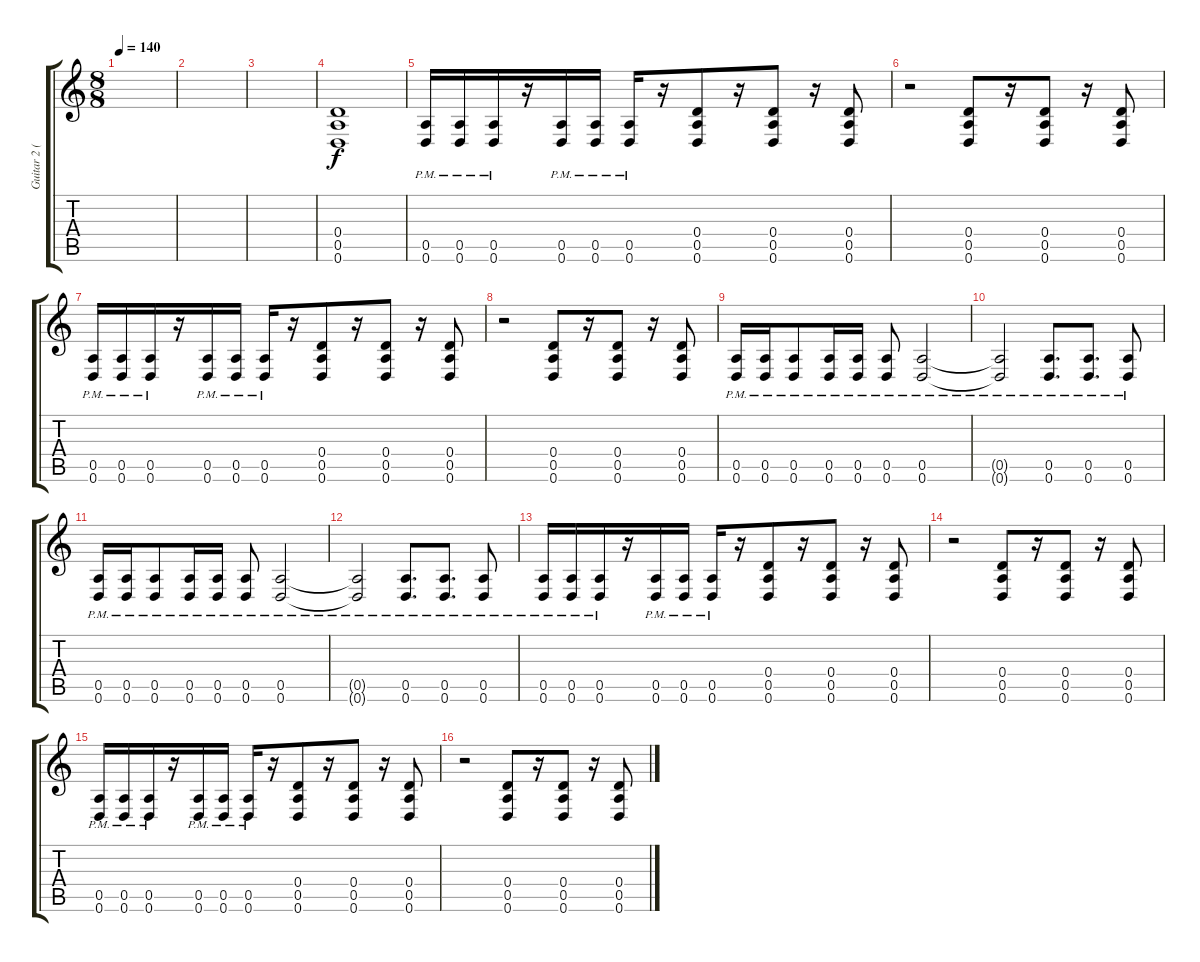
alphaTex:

\track ("Guitar 2 (left speaker)" "Guitar 2 (") {instrument distortionguitar}
\staff {score tabs}
\tuning (E4 B3 G3 D3 A2 D2) {hide}
\ts (8 8)
\tempo 140
\clef g2
\ks c
|
|
|
(0.4 0.5 0.6).1{volume 10} |
(0.5{pm} 0.6{pm}).16 (0.5{pm} 0.6{pm}).16 (0.5{pm} 0.6{pm}).16 r.16 (0.5{pm} 0.6{pm}).16 (0.5{pm} 0.6{pm}).16 (0.5{pm} 0.6{pm}).16 r.16 (0.4 0.5 0.6).8 r.16 (0.4 0.5 0.6).8 r.16 (0.4 0.5 0.6).8 |
r.2 (0.4 0.5 0.6).8 r.16 (0.4 0.5 0.6).8 r.16 (0.4 0.5 0.6).8 |
(0.5{pm} 0.6{pm}).16{volume 13} (0.5{pm} 0.6{pm}).16 (0.5{pm} 0.6{pm}).16 r.16 (0.5{pm} 0.6{pm}).16 (0.5{pm} 0.6{pm}).16 (0.5{pm} 0.6{pm}).16 r.16 (0.4 0.5 0.6).8 r.16 (0.4 0.5 0.6).8 r.16 (0.4 0.5 0.6).8 |
r.2 (0.4 0.5 0.6).8 r.16 (0.4 0.5 0.6).8 r.16 (0.4 0.5 0.6).8 |
(0.5{pm} 0.6{pm}).16{volume 13} (0.5{pm} 0.6{pm}).16 (0.5{pm} 0.6{pm}).8 (0.5{pm} 0.6{pm}).16 (0.5{pm} 0.6{pm}).16 (0.5{pm} 0.6{pm}).8 (0.5{pm} 0.6{pm}).2 |
(0.5{pm t} 0.6{pm t}).2 (0.5{pm} 0.6{pm}).8{d} (0.5{pm} 0.6{pm}).8{d} (0.5{pm} 0.6{pm}).8 |
(0.5{pm} 0.6{pm}).16{volume 13} (0.5{pm} 0.6{pm}).16 (0.5{pm} 0.6{pm}).8 (0.5{pm} 0.6{pm}).16 (0.5{pm} 0.6{pm}).16 (0.5{pm} 0.6{pm}).8 (0.5{pm} 0.6{pm}).2 |
(0.5{pm t} 0.6{pm t}).2 (0.5{pm} 0.6{pm}).8{d} (0.5{pm} 0.6{pm}).8{d} (0.5{pm} 0.6{pm}).8 |
(0.5{pm} 0.6{pm}).16{volume 13} (0.5{pm} 0.6{pm}).16 (0.5{pm} 0.6{pm}).16 r.16 (0.5{pm} 0.6{pm}).16 (0.5{pm} 0.6{pm}).16 (0.5{pm} 0.6{pm}).16 r.16 (0.4 0.5 0.6).8 r.16 (0.4 0.5 0.6).8 r.16 (0.4 0.5 0.6).8 |
r.2 (0.4 0.5 0.6).8 r.16 (0.4 0.5 0.6).8 r.16 (0.4 0.5 0.6).8 |
(0.5{pm} 0.6{pm}).16{volume 13} (0.5{pm} 0.6{pm}).16 (0.5{pm} 0.6{pm}).16 r.16 (0.5{pm} 0.6{pm}).16 (0.5{pm} 0.6{pm}).16 (0.5{pm} 0.6{pm}).16 r.16 (0.4 0.5 0.6).8 r.16 (0.4 0.5 0.6).8 r.16 (0.4 0.5 0.6).8 |
r.2 (0.4 0.5 0.6).8 r.16 (0.4 0.5 0.6).8 r.16 (0.4 0.5 0.6).8
